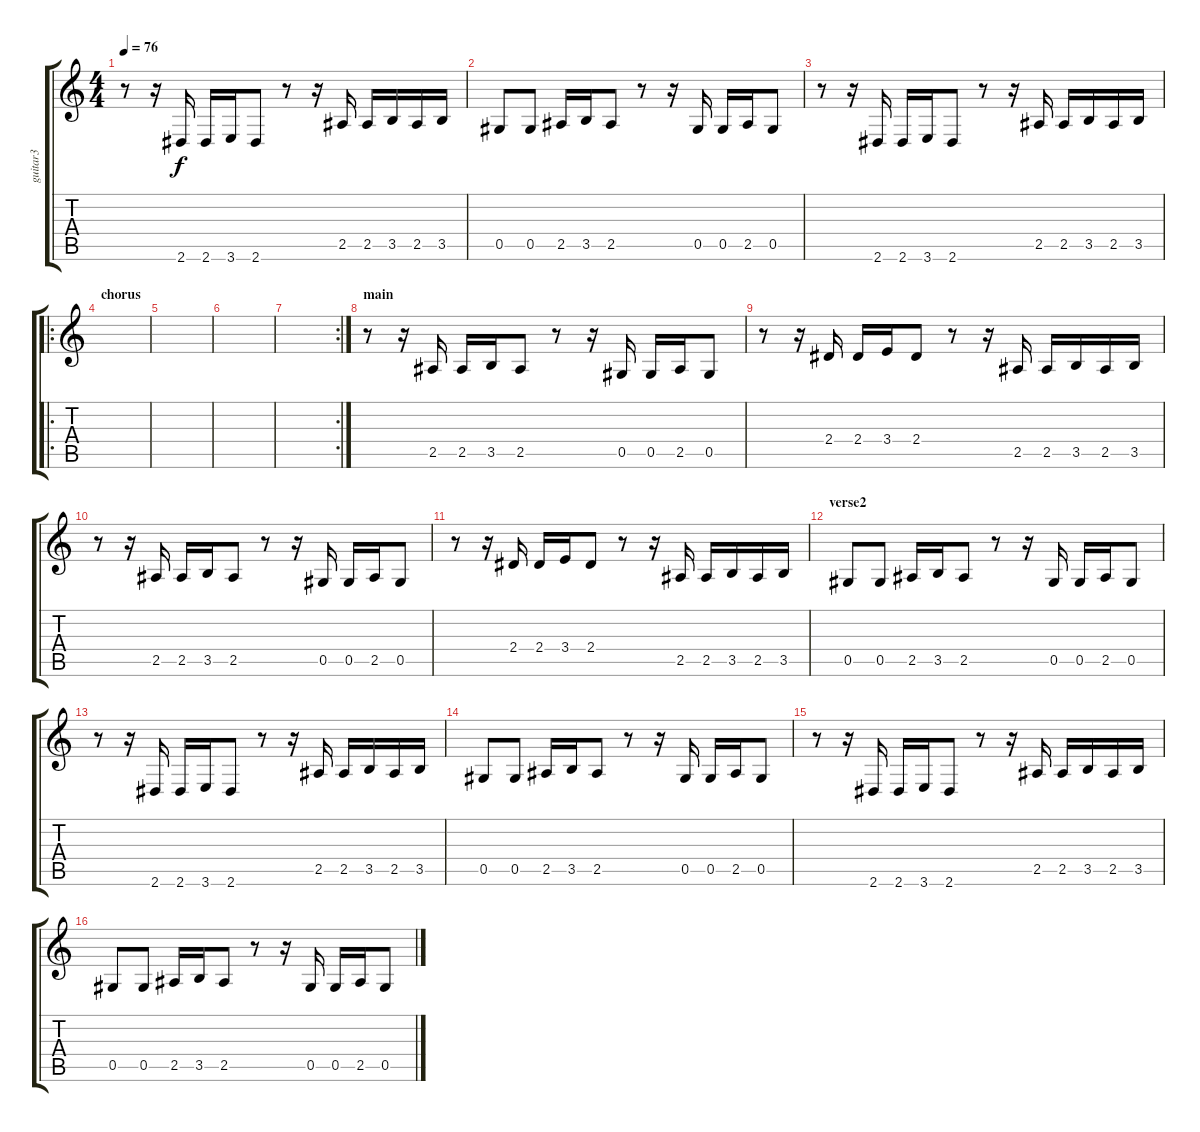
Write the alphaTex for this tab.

\track ("guitar3" "guitar3") {instrument distortionguitar}
\staff {score tabs}
\tuning (Eb4 Bb3 Gb3 Db3 Ab2 Db2) {hide}
\ts (4 4)
\tempo 76
\clef g2
\ks c
r.8{dy f} r.16 2.6.16 2.6.16 3.6.16 2.6.8 r.8 r.16 2.5.16 2.5.16 3.5.16 2.5.16 3.5.16 |
0.5.8 0.5.8 2.5.16 3.5.16 2.5.8 r.8 r.16 0.5.16 0.5.16 2.5.16 0.5.8 |
r.8 r.16 2.6.16 2.6.16 3.6.16 2.6.8 r.8 r.16 2.5.16 2.5.16 3.5.16 2.5.16 3.5.16 |
\ro
\section ("" "chorus")
|
|
|
\rc 2
|
\section ("" "main")
r.8 r.16 2.5.16 2.5.16 3.5.16 2.5.8 r.8 r.16 0.5.16 0.5.16 2.5.16 0.5.8 |
r.8 r.16 2.4.16 2.4.16 3.4.16 2.4.8 r.8 r.16 2.5.16 2.5.16 3.5.16 2.5.16 3.5.16 |
r.8 r.16 2.5.16 2.5.16 3.5.16 2.5.8 r.8 r.16 0.5.16 0.5.16 2.5.16 0.5.8 |
r.8 r.16 2.4.16 2.4.16 3.4.16 2.4.8 r.8 r.16 2.5.16 2.5.16 3.5.16 2.5.16 3.5.16 |
\section ("" "verse2")
0.5.8 0.5.8 2.5.16 3.5.16 2.5.8 r.8 r.16 0.5.16 0.5.16 2.5.16 0.5.8 |
r.8 r.16 2.6.16 2.6.16 3.6.16 2.6.8 r.8 r.16 2.5.16 2.5.16 3.5.16 2.5.16 3.5.16 |
0.5.8 0.5.8 2.5.16 3.5.16 2.5.8 r.8 r.16 0.5.16 0.5.16 2.5.16 0.5.8 |
r.8 r.16 2.6.16 2.6.16 3.6.16 2.6.8 r.8 r.16 2.5.16 2.5.16 3.5.16 2.5.16 3.5.16 |
0.5.8 0.5.8 2.5.16 3.5.16 2.5.8 r.8 r.16 0.5.16 0.5.16 2.5.16 0.5.8
